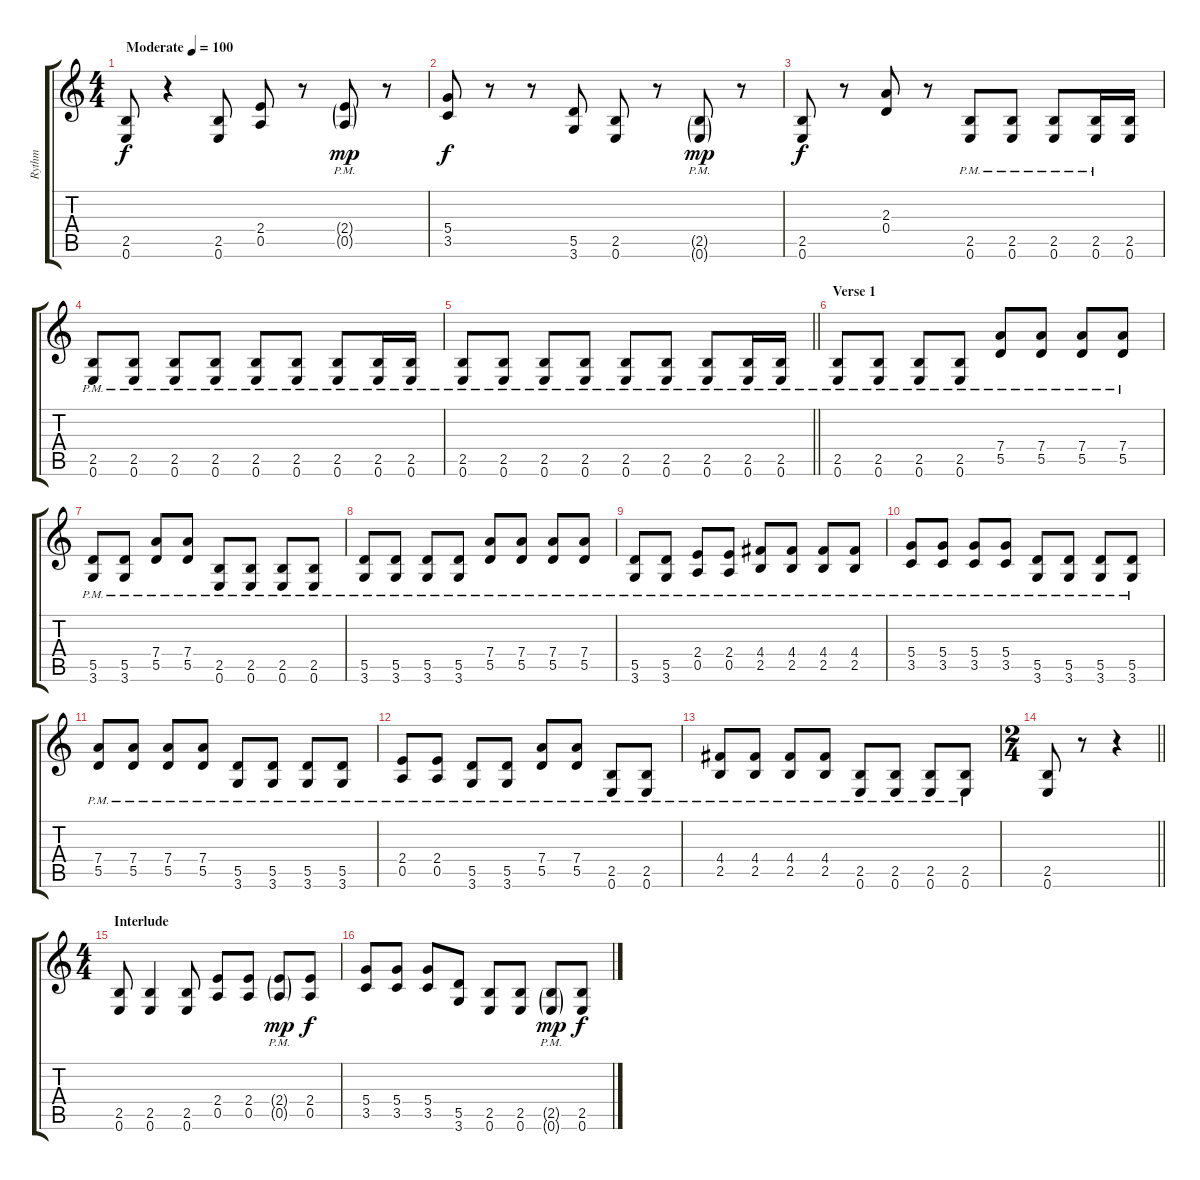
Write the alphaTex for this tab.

\track ("Rythm" "Rythm") {instrument distortionguitar}
\staff {score tabs}
\tuning (E4 B3 G3 D3 A2 E2) {hide}
\ts (4 4)
\tempo (100 "Moderate")
\clef g2
\ks c
(2.5 0.6).8{dy f instrument distortionguitar} r.4 (2.5 0.6).8 (2.4 0.5).8 r.8 (2.4{g pm} 0.5{g pm}).8{dy mp} r.8 |
(5.4 3.5).8{dy f} r.8 r.8 (5.5 3.6).8 (2.5 0.6).8 r.8 (2.5{g pm} 0.6{g pm}).8{dy mp} r.8 |
(2.5 0.6).8{dy f} r.8 (2.3 0.4).8 r.8 (2.5{pm} 0.6{pm}).8 (2.5{pm} 0.6{pm}).8 (2.5{pm} 0.6{pm}).8 (2.5{pm} 0.6{pm}).16 (2.5 0.6).16 |
(2.5{pm} 0.6{pm}).8 (2.5{pm} 0.6{pm}).8 (2.5{pm} 0.6{pm}).8 (2.5{pm} 0.6{pm}).8 (2.5{pm} 0.6{pm}).8 (2.5{pm} 0.6{pm}).8 (2.5{pm} 0.6{pm}).8 (2.5{pm} 0.6{pm}).16 (2.5{pm} 0.6{pm}).16 |
\barLineRight lightlight
(2.5{pm} 0.6{pm}).8 (2.5{pm} 0.6{pm}).8 (2.5{pm} 0.6{pm}).8 (2.5{pm} 0.6{pm}).8 (2.5{pm} 0.6{pm}).8 (2.5{pm} 0.6{pm}).8 (2.5{pm} 0.6{pm}).8 (2.5{pm} 0.6{pm}).16 (2.5{pm} 0.6{pm}).16 |
\section ("" "Verse 1")
(2.5{pm} 0.6{pm}).8 (2.5{pm} 0.6{pm}).8 (2.5{pm} 0.6{pm}).8 (2.5{pm} 0.6{pm}).8 (7.4{pm} 5.5{pm}).8 (7.4{pm} 5.5{pm}).8 (7.4{pm} 5.5{pm}).8 (7.4{pm} 5.5{pm}).8 |
(5.5{pm} 3.6{pm}).8 (5.5{pm} 3.6{pm}).8 (7.4{pm} 5.5{pm}).8 (7.4{pm} 5.5{pm}).8 (2.5{pm} 0.6{pm}).8 (2.5{pm} 0.6{pm}).8 (2.5{pm} 0.6{pm}).8 (2.5{pm} 0.6{pm}).8 |
(5.5{pm} 3.6{pm}).8 (5.5{pm} 3.6{pm}).8 (5.5{pm} 3.6{pm}).8 (5.5{pm} 3.6{pm}).8 (7.4{pm} 5.5{pm}).8 (7.4{pm} 5.5{pm}).8 (7.4{pm} 5.5{pm}).8 (7.4{pm} 5.5{pm}).8 |
(5.5{pm} 3.6{pm}).8 (5.5{pm} 3.6{pm}).8 (2.4{pm} 0.5{pm}).8 (2.4{pm} 0.5{pm}).8 (4.4{pm} 2.5{pm}).8 (4.4{pm} 2.5{pm}).8 (4.4{pm} 2.5{pm}).8 (4.4{pm} 2.5{pm}).8 |
(5.4{pm} 3.5{pm}).8 (5.4{pm} 3.5{pm}).8 (5.4{pm} 3.5{pm}).8 (5.4{pm} 3.5{pm}).8 (5.5{pm} 3.6{pm}).8 (5.5{pm} 3.6{pm}).8 (5.5{pm} 3.6{pm}).8 (5.5{pm} 3.6{pm}).8 |
(7.4{pm} 5.5{pm}).8 (7.4{pm} 5.5{pm}).8 (7.4{pm} 5.5{pm}).8 (7.4{pm} 5.5{pm}).8 (5.5{pm} 3.6{pm}).8 (5.5{pm} 3.6{pm}).8 (5.5{pm} 3.6{pm}).8 (5.5{pm} 3.6{pm}).8 |
(2.4{pm} 0.5{pm}).8 (2.4{pm} 0.5{pm}).8 (5.5{pm} 3.6{pm}).8 (5.5{pm} 3.6{pm}).8 (7.4{pm} 5.5{pm}).8 (7.4{pm} 5.5{pm}).8 (2.5{pm} 0.6{pm}).8 (2.5{pm} 0.6{pm}).8 |
(4.4{pm} 2.5{pm}).8 (4.4{pm} 2.5{pm}).8 (4.4{pm} 2.5{pm}).8 (4.4{pm} 2.5{pm}).8 (2.5{pm} 0.6{pm}).8 (2.5{pm} 0.6{pm}).8 (2.5{pm} 0.6{pm}).8 (2.5{pm} 0.6{pm}).8 |
\ts (2 4)
\barLineRight lightlight
(2.5 0.6).8 r.8 r.4 |
\ts (4 4)
\section ("" "Interlude")
(2.5 0.6).8 (2.5 0.6).4 (2.5 0.6).8 (2.4 0.5).8 (2.4 0.5).8 (2.4{g pm} 0.5{g pm}).8{dy mp} (2.4 0.5).8{dy f} |
(5.4 3.5).8 (5.4 3.5).8 (5.4 3.5).8 (5.5 3.6).8 (2.5 0.6).8 (2.5 0.6).8 (2.5{g pm} 0.6{g pm}).8{dy mp} (2.5 0.6).8{dy f}
